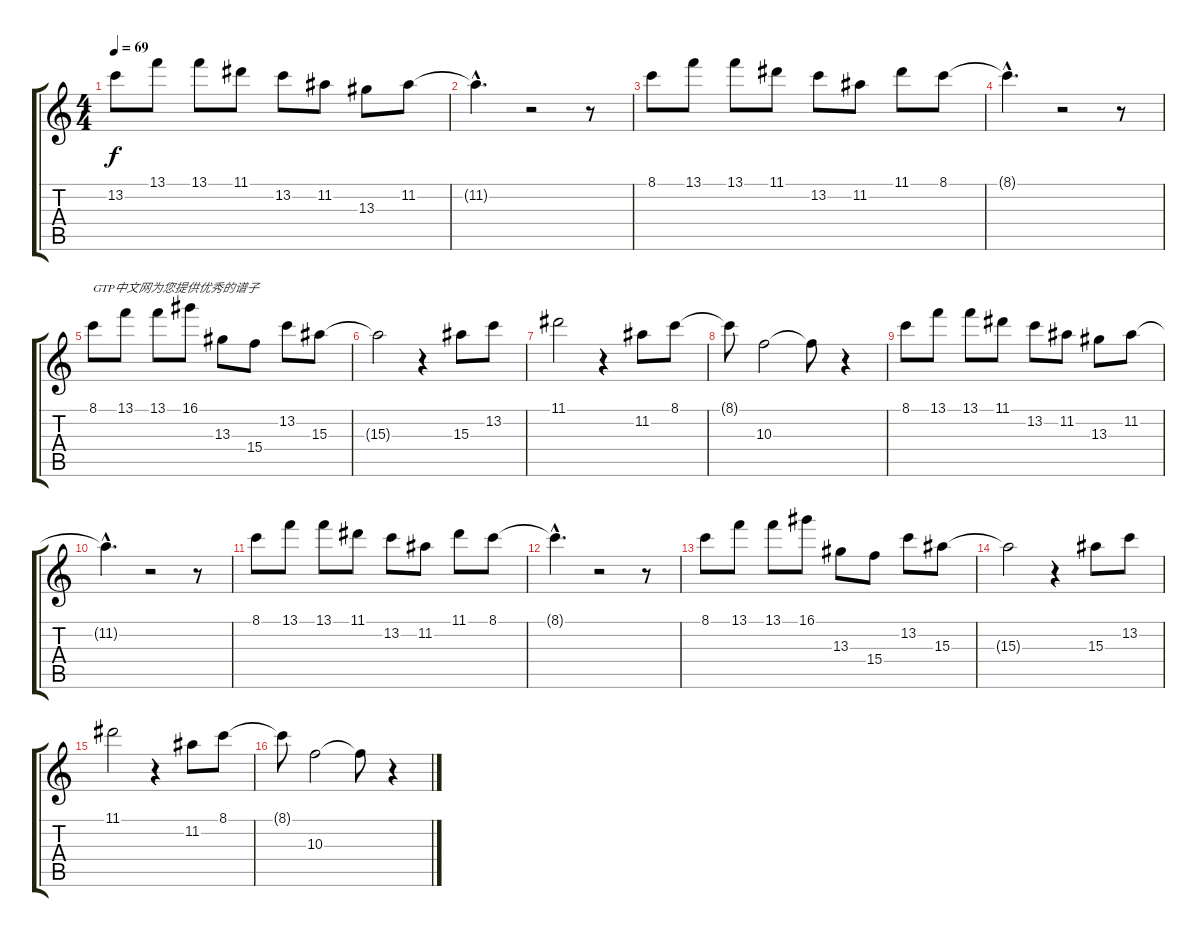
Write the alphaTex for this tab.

\track "" {instrument overdrivenguitar}
\staff {score tabs}
\tuning (E4 B3 G3 D3 A2 E2) {hide}
\ts (4 4)
\tempo 69
\clef g2
\ks c
13.2.8{dy f instrument overdrivenguitar} 13.1.8 13.1.8 11.1.8 13.2.8 11.2.8 13.3.8 11.2.8 |
11.2{hac t}.4{d} r.2 r.8 |
8.1.8 13.1.8 13.1.8 11.1.8 13.2.8 11.2.8 11.1.8 8.1.8 |
8.1{hac t}.4{d} r.2 r.8 |
8.1.8{txt "GTP中文网为您提供优秀的谱子"} 13.1.8 13.1.8 16.1.8 13.3.8 15.4.8 13.2.8 15.3.8 |
15.3{t}.2 r.4 15.3.8 13.2.8 |
11.1.2 r.4 11.2.8 8.1.8 |
8.1{t}.8 10.3.2 10.3{t}.8 r.4 |
8.1.8 13.1.8 13.1.8 11.1.8 13.2.8 11.2.8 13.3.8 11.2.8 |
11.2{hac t}.4{d} r.2 r.8 |
8.1.8 13.1.8 13.1.8 11.1.8 13.2.8 11.2.8 11.1.8 8.1.8 |
8.1{hac t}.4{d} r.2 r.8 |
8.1.8 13.1.8 13.1.8 16.1.8 13.3.8 15.4.8 13.2.8 15.3.8 |
15.3{t}.2 r.4 15.3.8 13.2.8 |
11.1.2 r.4 11.2.8 8.1.8 |
8.1{t}.8 10.3.2 10.3{t}.8 r.4
